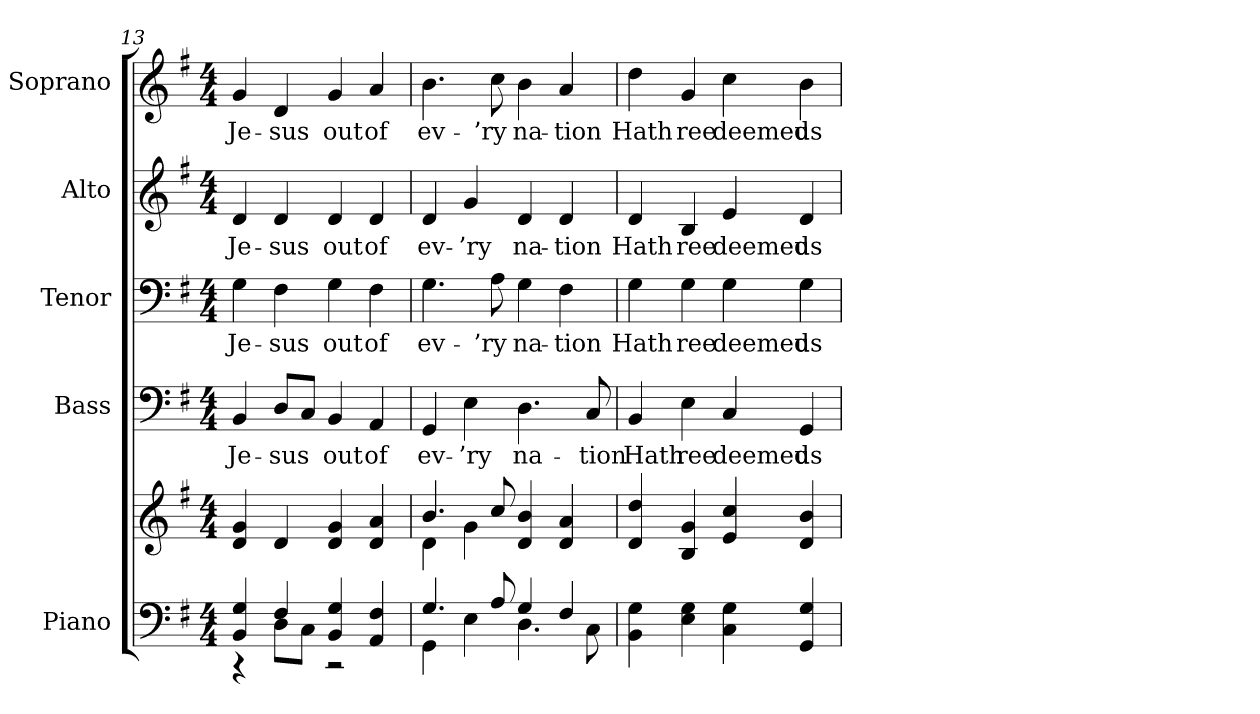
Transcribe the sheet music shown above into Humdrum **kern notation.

**kern	**kern	**kern	**text	**kern	**text	**kern	**text	**kern	**text
*part5	*part5	*part4	*part4	*part3	*part3	*part2	*part2	*part1	*part1
*staff6	*staff5	*staff4	*staff4	*staff3	*staff3	*staff2	*staff2	*staff1	*staff1
*I"Piano	*	*I"Bass	*	*I"Tenor	*	*I"Alto	*	*I"Soprano	*
*I'Pno.	*	*I'B.	*	*I'T.	*	*I'A.	*	*I'S.	*
!!LO:PB:g=z
*clefF4	*clefG2	*clefF4	*	*clefF4	*	*clefG2	*	*clefG2	*
*k[f#]	*k[f#]	*k[f#]	*	*k[f#]	*	*k[f#]	*	*k[f#]	*
*G:	*G:	*G:	*	*G:	*	*G:	*	*G:	*
*M4/4	*M4/4	*M4/4	*	*M4/4	*	*M4/4	*	*M4/4	*
=13	=13	=13	=13	=13	=13	=13	=13	=13	=13
*^	*	*	*	*	*	*	*	*	*
!	!	!	!	!LO:LY:b:color=#000000	!	!	!	!	!	!
!	!	!	!	!	!	!LO:LY:b:color=#000000	!	!	!	!
!	!	!	!	!	!	!	!	!LO:LY:b:color=#000000	!	!
!	!	!	!	!	!	!	!	!	!	!LO:LY:b:color=#000000
4BBi/ 4Gi	4r	4di/ 4gi	4BBi/	Je-	4Gi\	Je-	4di/	Je-	4gi/	Je-
!	!	!	!	!LO:LY:b:color=#000000	!	!	!	!	!	!
!	!	!	!	!	!	!LO:LY:b:color=#000000	!	!	!	!
!	!	!	!	!	!	!	!	!LO:LY:b:color=#000000	!	!
!	!	!	!	!	!	!	!	!	!	!LO:LY:b:color=#000000
4F#i/	8Di\L	4di/	8Di/L	-sus	4F#i\	-sus	4di/	-sus	4di/	-sus
.	8Ci\J	.	8Ci/J	.	.	.	.	.	.	.
!	!	!	!	!LO:LY:b:color=#000000	!	!	!	!	!	!
!	!	!	!	!	!	!LO:LY:b:color=#000000	!	!	!	!
!	!	!	!	!	!	!	!	!LO:LY:b:color=#000000	!	!
!	!	!	!	!	!	!	!	!	!	!LO:LY:b:color=#000000
4BBi/ 4Gi	2r	4di/ 4gi	4BBi/	out	4Gi\	out	4di/	out	4gi/	out
!	!	!	!	!LO:LY:b:color=#000000	!	!	!	!	!	!
!	!	!	!	!	!	!LO:LY:b:color=#000000	!	!	!	!
!	!	!	!	!	!	!	!	!LO:LY:b:color=#000000	!	!
!	!	!	!	!	!	!	!	!	!	!LO:LY:b:color=#000000
4AAi/ 4F#i	.	4di/ 4ai	4AAi/	of	4F#i\	of	4di/	of	4ai/	of
=14	=14	=14	=14	=14	=14	=14	=14	=14	=14	=14
*	*	*^	*	*	*	*	*	*	*	*
!	!	!	!	!	!LO:LY:b:color=#000000	!	!	!	!	!	!
!	!	!	!	!	!	!	!LO:LY:b:color=#000000	!	!	!	!
!	!	!	!	!	!	!	!	!	!LO:LY:b:color=#000000	!	!
!	!	!	!	!	!	!	!	!	!	!	!LO:LY:b:color=#000000
4.Gi/	4GGi\	4.bi/	4di\	4GGi/	ev-	4.Gi\	ev-	4di/	ev-	4.bi\	ev-
!	!	!	!	!	!LO:LY:b:color=#000000	!	!	!	!	!	!
!	!	!	!	!	!	!	!	!	!LO:LY:b:color=#000000	!	!
.	4Ei\	.	4gi\	4Ei\	-’ry	.	.	4gi/	-’ry	.	.
!	!	!	!	!	!	!	!LO:LY:b:color=#000000	!	!	!	!
!	!	!	!	!	!	!	!	!	!	!	!LO:LY:b:color=#000000
8Ai/	.	8cci/	.	.	.	8Ai\	-’ry	.	.	8cci\	-’ry
!	!	!	!	!	!LO:LY:b:color=#000000	!	!	!	!	!	!
!	!	!	!	!	!	!	!LO:LY:b:color=#000000	!	!	!	!
!	!	!	!	!	!	!	!	!	!LO:LY:b:color=#000000	!	!
!	!	!	!	!	!	!	!	!	!	!	!LO:LY:b:color=#000000
4Gi/	4.Di\	4di/ 4bi	2ryy	4.Di\	na-	4Gi\	na-	4di/	na-	4bi\	na-
!	!	!	!	!	!	!	!LO:LY:b:color=#000000	!	!	!	!
!	!	!	!	!	!	!	!	!	!LO:LY:b:color=#000000	!	!
!	!	!	!	!	!	!	!	!	!	!	!LO:LY:b:color=#000000
4F#i/	.	4di/ 4ai	.	.	.	4F#i\	-tion	4di/	-tion	4ai/	-tion
!	!	!	!	!	!LO:LY:b:color=#000000	!	!	!	!	!	!
.	8Ci\	.	.	8Ci/	-tion	.	.	.	.	.	.
*v	*v	*	*	*	*	*	*	*	*	*	*
*	*v	*v	*	*	*	*	*	*	*	*
!!LO:PB:g=z
=15	=15	=15	=15	=15	=15	=15	=15	=15	=15
*^	*	*	*	*	*	*	*	*	*
!	!	!	!	!LO:LY:b:color=#000000	!	!	!	!	!	!
*v	*v	*	*	*	*	*	*	*	*	*
*^	*	*	*	*	*	*	*	*	*
!	!	!	!	!	!	!LO:LY:b:color=#000000	!	!	!	!
*v	*v	*	*	*	*	*	*	*	*	*
*^	*	*	*	*	*	*	*	*	*
!	!	!	!	!	!	!	!	!LO:LY:b:color=#000000	!	!
*v	*v	*	*	*	*	*	*	*	*	*
*^	*	*	*	*	*	*	*	*	*
!	!	!	!	!	!	!	!	!	!	!LO:LY:b:color=#000000
*v	*v	*	*	*	*	*	*	*	*	*
4BBi\ 4Gi	4di/ 4ddi	4BBi/	Hath	4Gi\	Hath	4di/	Hath	4ddi\	Hath
!	!	!	!LO:LY:b:color=#000000	!	!	!	!	!	!
!	!	!	!	!	!LO:LY:b:color=#000000	!	!	!	!
!	!	!	!	!	!	!	!LO:LY:b:color=#000000	!	!
!	!	!	!	!	!	!	!	!	!LO:LY:b:color=#000000
4Ei\ 4Gi	4Bi/ 4gi	4Ei\	ree	4Gi\	ree	4Bi/	ree	4gi/	ree
!	!	!	!LO:LY:b:color=#000000	!	!	!	!	!	!
!	!	!	!	!	!LO:LY:b:color=#000000	!	!	!	!
!	!	!	!	!	!	!	!LO:LY:b:color=#000000	!	!
!	!	!	!	!	!	!	!	!	!LO:LY:b:color=#000000
4Ci\ 4Gi	4ei/ 4cci	4Ci/	deemed	4Gi\	deemed	4ei/	deemed	4cci\	deemed
!	!	!	!LO:LY:b:color=#000000	!	!	!	!	!	!
!	!	!	!	!	!LO:LY:b:color=#000000	!	!	!	!
!	!	!	!	!	!	!	!LO:LY:b:color=#000000	!	!
!	!	!	!	!	!	!	!	!	!LO:LY:b:color=#000000
4GGi/ 4Gi	4di/ 4bi	4GGi/	us	4Gi\	us	4di/	us	4bi\	us
=	=	=	=	=	=	=	=	=	=
*-	*-	*-	*-	*-	*-	*-	*-	*-	*-
